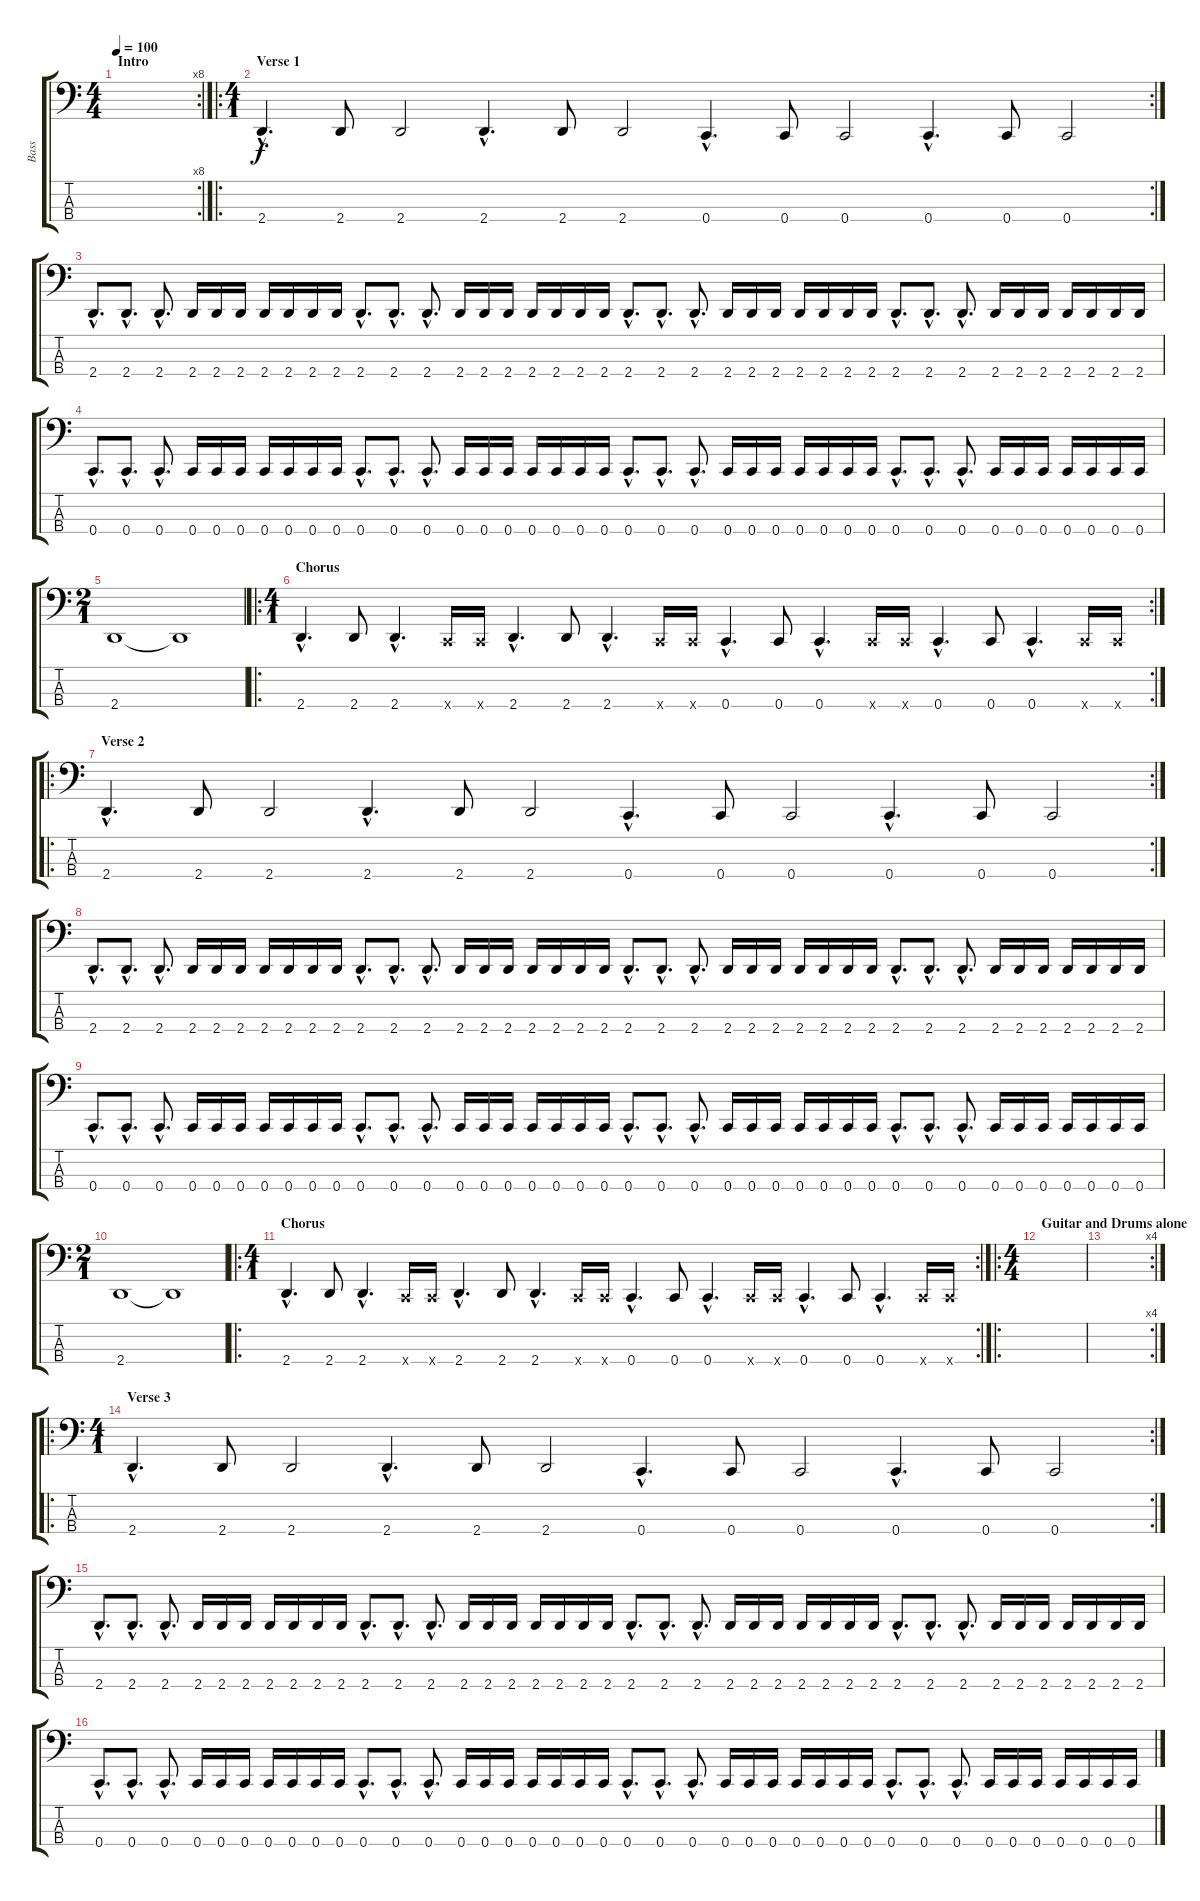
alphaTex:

\track ("Bass" "Bass") {instrument electricbasspick}
\staff {score tabs}
\tuning (F2 C2 G1 C1) {hide}
\rc 8
\ts (4 4)
\section ("" "Intro")
\tempo 100
\clef f4
\ks c
|
\ro
\rc 2
\ts (4 1)
\section ("" "Verse 1")
2.4{hac}.4{d} 2.4.8 2.4.2 2.4{hac}.4{d} 2.4.8 2.4.2 0.4{hac}.4{d} 0.4.8 0.4.2 0.4{hac}.4{d} 0.4.8 0.4.2 |
2.4{hac}.8{d} 2.4{hac}.8{d} 2.4{hac}.8{d} 2.4.16 2.4.16 2.4.16 2.4.16 2.4.16 2.4.16 2.4.16 2.4{hac}.8{d} 2.4{hac}.8{d} 2.4{hac}.8{d} 2.4.16 2.4.16 2.4.16 2.4.16 2.4.16 2.4.16 2.4.16 2.4{hac}.8{d} 2.4{hac}.8{d} 2.4{hac}.8{d} 2.4.16 2.4.16 2.4.16 2.4.16 2.4.16 2.4.16 2.4.16 2.4{hac}.8{d} 2.4{hac}.8{d} 2.4{hac}.8{d} 2.4.16 2.4.16 2.4.16 2.4.16 2.4.16 2.4.16 2.4.16 |
0.4{hac}.8{d} 0.4{hac}.8{d} 0.4{hac}.8{d} 0.4.16 0.4.16 0.4.16 0.4.16 0.4.16 0.4.16 0.4.16 0.4{hac}.8{d} 0.4{hac}.8{d} 0.4{hac}.8{d} 0.4.16 0.4.16 0.4.16 0.4.16 0.4.16 0.4.16 0.4.16 0.4{hac}.8{d} 0.4{hac}.8{d} 0.4{hac}.8{d} 0.4.16 0.4.16 0.4.16 0.4.16 0.4.16 0.4.16 0.4.16 0.4{hac}.8{d} 0.4{hac}.8{d} 0.4{hac}.8{d} 0.4.16 0.4.16 0.4.16 0.4.16 0.4.16 0.4.16 0.4.16 |
\ts (2 1)
2.4.1 2.4{t}.1 |
\ro
\rc 2
\ts (4 1)
\section ("" "Chorus")
2.4{hac}.4{d} 2.4.8 2.4{hac}.4{d} 0.4{x}.16 0.4{x}.16 2.4{hac}.4{d} 2.4.8 2.4{hac}.4{d} 0.4{x}.16 0.4{x}.16 0.4{hac}.4{d} 0.4.8 0.4{hac}.4{d} 0.4{x}.16 0.4{x}.16 0.4{hac}.4{d} 0.4.8 0.4{hac}.4{d} 0.4{x}.16 0.4{x}.16 |
\ro
\rc 2
\section ("" "Verse 2")
2.4{hac}.4{d} 2.4.8 2.4.2 2.4{hac}.4{d} 2.4.8 2.4.2 0.4{hac}.4{d} 0.4.8 0.4.2 0.4{hac}.4{d} 0.4.8 0.4.2 |
2.4{hac}.8{d} 2.4{hac}.8{d} 2.4{hac}.8{d} 2.4.16 2.4.16 2.4.16 2.4.16 2.4.16 2.4.16 2.4.16 2.4{hac}.8{d} 2.4{hac}.8{d} 2.4{hac}.8{d} 2.4.16 2.4.16 2.4.16 2.4.16 2.4.16 2.4.16 2.4.16 2.4{hac}.8{d} 2.4{hac}.8{d} 2.4{hac}.8{d} 2.4.16 2.4.16 2.4.16 2.4.16 2.4.16 2.4.16 2.4.16 2.4{hac}.8{d} 2.4{hac}.8{d} 2.4{hac}.8{d} 2.4.16 2.4.16 2.4.16 2.4.16 2.4.16 2.4.16 2.4.16 |
0.4{hac}.8{d} 0.4{hac}.8{d} 0.4{hac}.8{d} 0.4.16 0.4.16 0.4.16 0.4.16 0.4.16 0.4.16 0.4.16 0.4{hac}.8{d} 0.4{hac}.8{d} 0.4{hac}.8{d} 0.4.16 0.4.16 0.4.16 0.4.16 0.4.16 0.4.16 0.4.16 0.4{hac}.8{d} 0.4{hac}.8{d} 0.4{hac}.8{d} 0.4.16 0.4.16 0.4.16 0.4.16 0.4.16 0.4.16 0.4.16 0.4{hac}.8{d} 0.4{hac}.8{d} 0.4{hac}.8{d} 0.4.16 0.4.16 0.4.16 0.4.16 0.4.16 0.4.16 0.4.16 |
\ts (2 1)
2.4.1 2.4{t}.1 |
\ro
\rc 2
\ts (4 1)
\section ("" "Chorus")
2.4{hac}.4{d} 2.4.8 2.4{hac}.4{d} 0.4{x}.16 0.4{x}.16 2.4{hac}.4{d} 2.4.8 2.4{hac}.4{d} 0.4{x}.16 0.4{x}.16 0.4{hac}.4{d} 0.4.8 0.4{hac}.4{d} 0.4{x}.16 0.4{x}.16 0.4{hac}.4{d} 0.4.8 0.4{hac}.4{d} 0.4{x}.16 0.4{x}.16 |
\ro
\ts (4 4)
\section ("" "Guitar and Drums alone")
|
\rc 4
|
\ro
\rc 2
\ts (4 1)
\section ("" "Verse 3")
2.4{hac}.4{d} 2.4.8 2.4.2 2.4{hac}.4{d} 2.4.8 2.4.2 0.4{hac}.4{d} 0.4.8 0.4.2 0.4{hac}.4{d} 0.4.8 0.4.2 |
2.4{hac}.8{d} 2.4{hac}.8{d} 2.4{hac}.8{d} 2.4.16 2.4.16 2.4.16 2.4.16 2.4.16 2.4.16 2.4.16 2.4{hac}.8{d} 2.4{hac}.8{d} 2.4{hac}.8{d} 2.4.16 2.4.16 2.4.16 2.4.16 2.4.16 2.4.16 2.4.16 2.4{hac}.8{d} 2.4{hac}.8{d} 2.4{hac}.8{d} 2.4.16 2.4.16 2.4.16 2.4.16 2.4.16 2.4.16 2.4.16 2.4{hac}.8{d} 2.4{hac}.8{d} 2.4{hac}.8{d} 2.4.16 2.4.16 2.4.16 2.4.16 2.4.16 2.4.16 2.4.16 |
0.4{hac}.8{d} 0.4{hac}.8{d} 0.4{hac}.8{d} 0.4.16 0.4.16 0.4.16 0.4.16 0.4.16 0.4.16 0.4.16 0.4{hac}.8{d} 0.4{hac}.8{d} 0.4{hac}.8{d} 0.4.16 0.4.16 0.4.16 0.4.16 0.4.16 0.4.16 0.4.16 0.4{hac}.8{d} 0.4{hac}.8{d} 0.4{hac}.8{d} 0.4.16 0.4.16 0.4.16 0.4.16 0.4.16 0.4.16 0.4.16 0.4{hac}.8{d} 0.4{hac}.8{d} 0.4{hac}.8{d} 0.4.16 0.4.16 0.4.16 0.4.16 0.4.16 0.4.16 0.4.16
